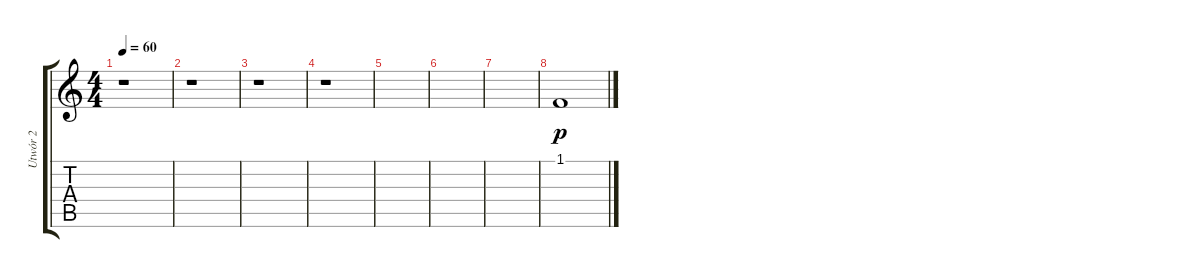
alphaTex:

\track ("Utwór 2" "Utwór 2") {instrument pad2warm}
\staff {score tabs}
\tuning (E4 B3 G3 D3 A2 E2) {hide}
\ts (4 4)
\tempo 60
\clef g2
\ks c
r.1{dy f} |
r.1 |
r.1 |
r.1 |
|
|
|
1.1.1{dy p}
